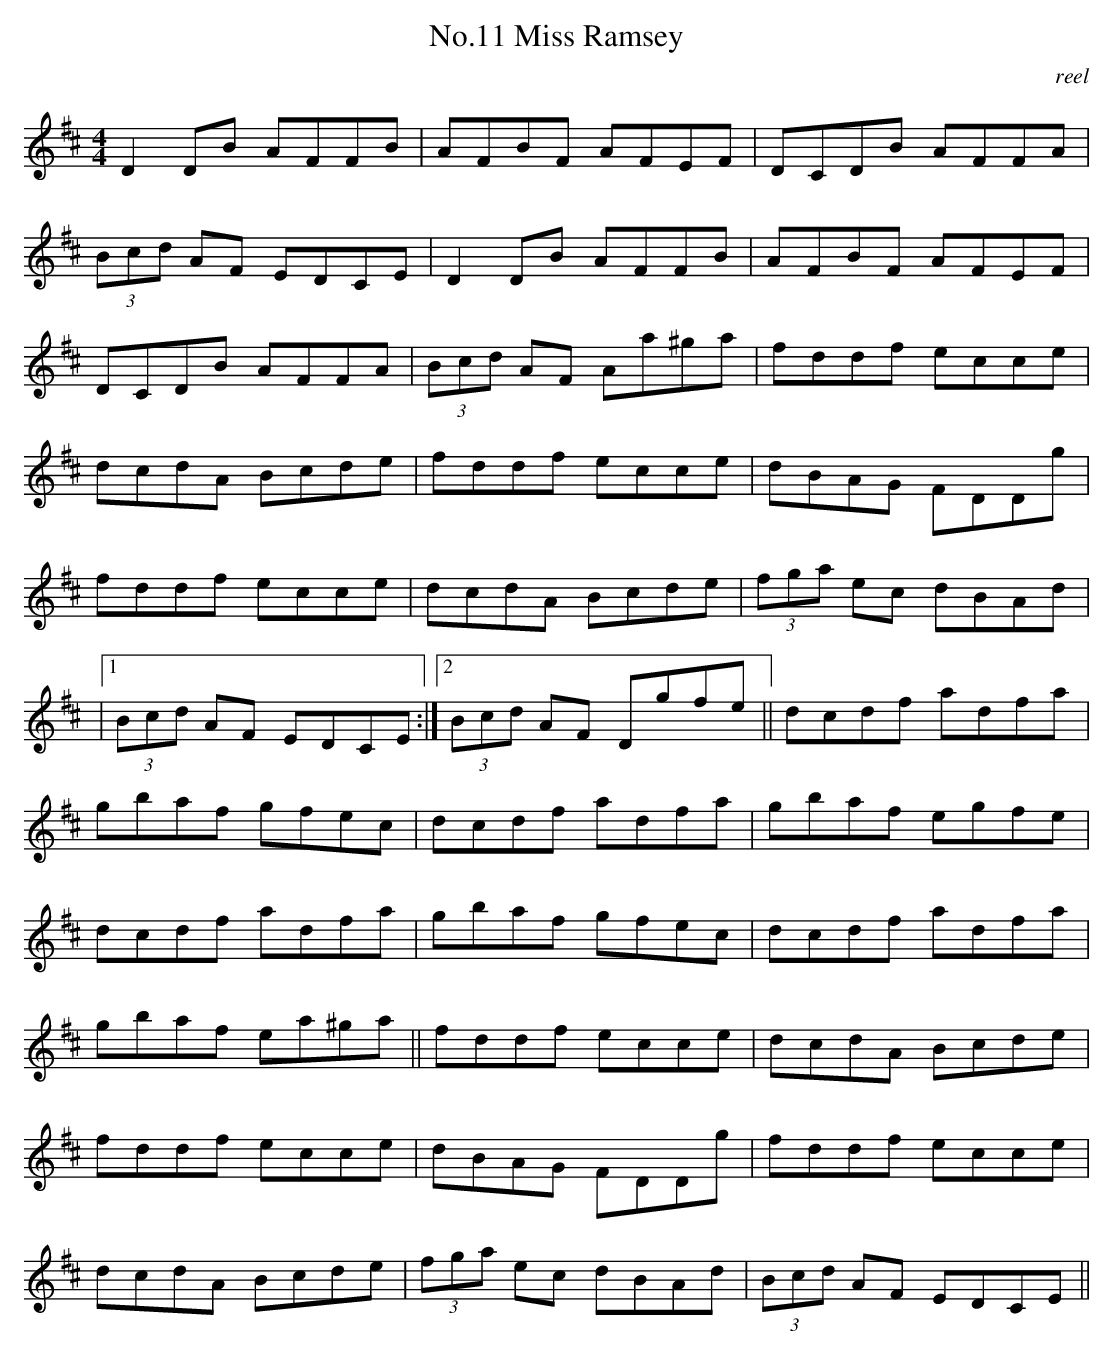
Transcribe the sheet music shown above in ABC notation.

X:1
T:No.11 Miss Ramsey
C:reel
M:4/4
L:1/8
K:D
D2 DB AFFB|AFBF AFEF|DCDB AFFA|
(3Bcd AF EDCE|D2 DB AFFB|AFBF AFEF|
DCDB AFFA|(3Bcd AF Aa^ga|fddf ecce|
dcdA Bcde|fddf ecce|dBAG FDDg|
fddf ecce| dcdA Bcde|(3fga ec dBAd|
|[1(3Bcd AF EDCE:|[2(3Bcd AF Dgfe||dcdf adfa|
gbaf gfec|dcdf adfa|gbaf egfe|
dcdf adfa|gbaf gfec|dcdf adfa|
gbaf ea^ga||fddf ecce|dcdA Bcde|
fddf ecce|dBAG FDDg|fddf ecce|
dcdA Bcde|(3fga ec dBAd|(3Bcd AF EDCE||@
